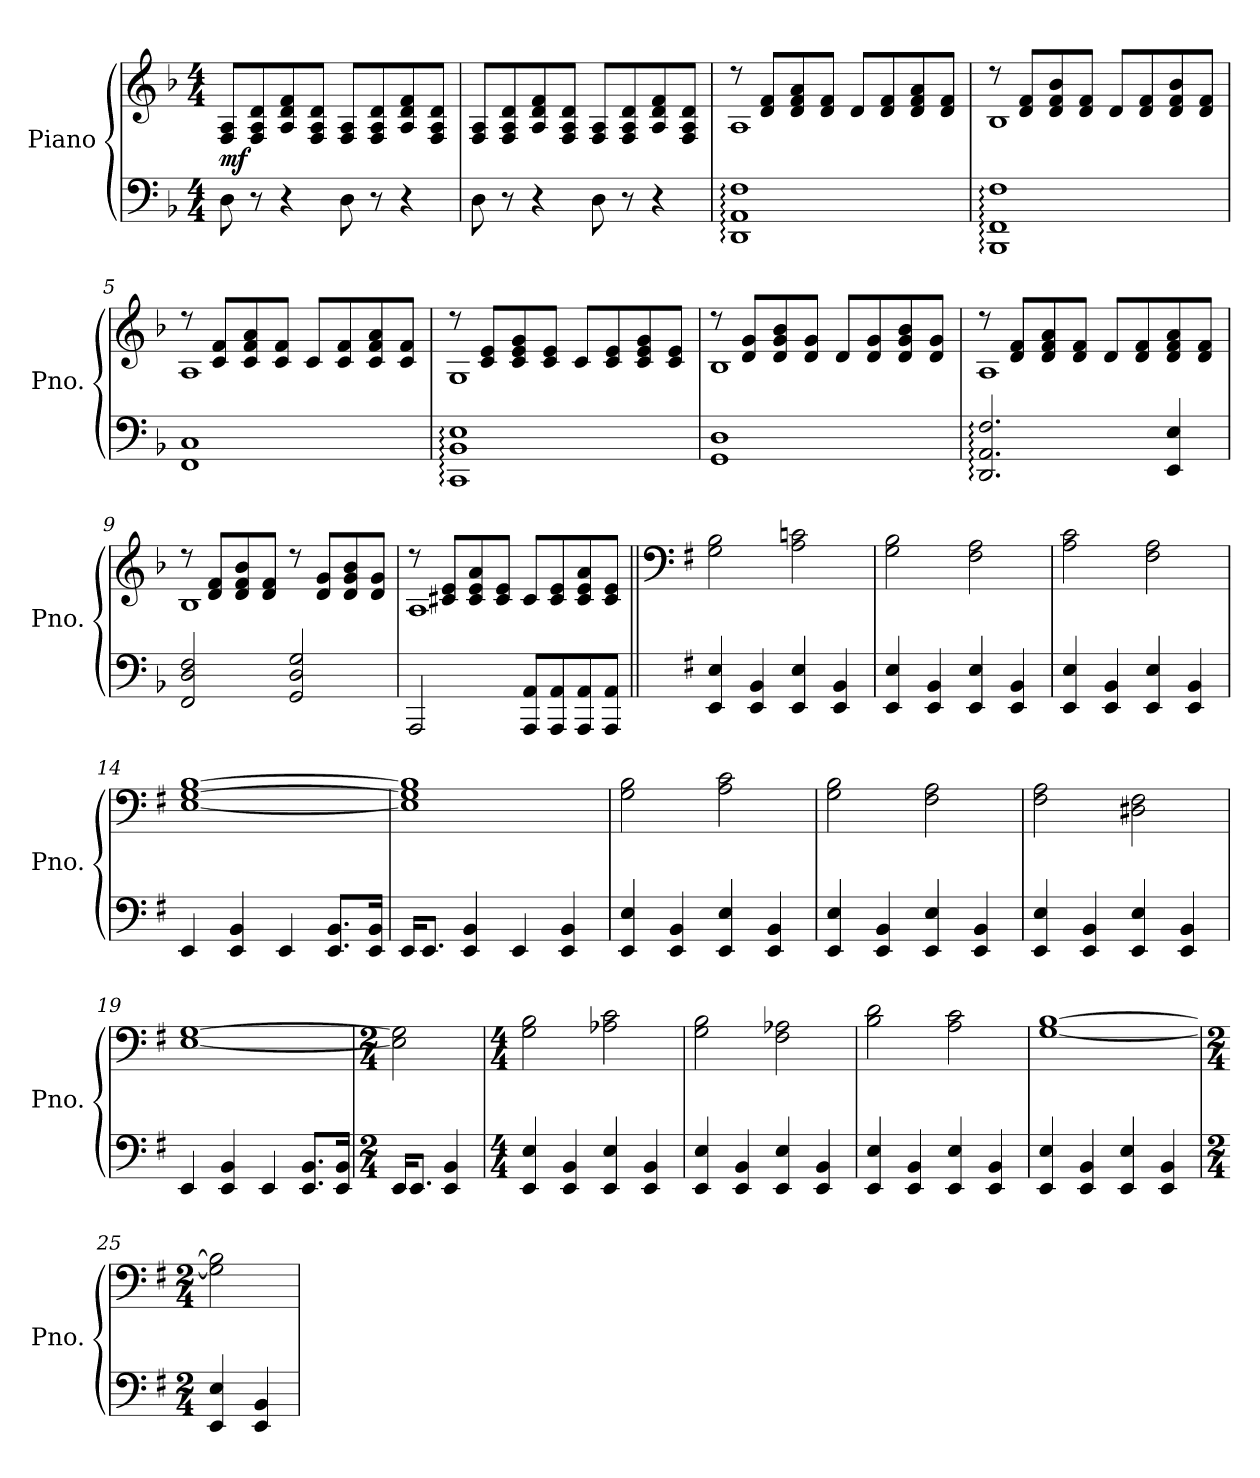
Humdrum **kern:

**kern	**kern	**dynam
*part1	*part1	*part1
*staff2	*staff1	*staff1/2
*I"Piano	*	*
*I'Pno.	*	*
*clefF4	*clefG2	*
*k[b-]	*k[b-]	*
*M4/4	*M4/4	*
*MM112	*MM112	*
=1	=1	=1
!	!	!LO:DY:b
8D\	8F/ 8A/L	mf
8r	8F/ 8A/ 8d/	.
4r	8A/ 8d/ 8f/	.
.	8F/ 8A/ 8d/J	.
8D\	8F/ 8A/L	.
8r	8F/ 8A/ 8d/	.
4r	8A/ 8d/ 8f/	.
.	8F/ 8A/ 8d/J	.
=2	=2	=2
8D\	8F/ 8A/L	.
8r	8F/ 8A/ 8d/	.
4r	8A/ 8d/ 8f/	.
.	8F/ 8A/ 8d/J	.
8D\	8F/ 8A/L	.
8r	8F/ 8A/ 8d/	.
4r	8A/ 8d/ 8f/	.
.	8F/ 8A/ 8d/J	.
=3	=3	=3
*	*^	*
1DD: 1AA: 1F:	8r	1A	.
.	8d/ 8f/L	.	.
.	8d/ 8f/ 8a/	.	.
.	8d/ 8f/J	.	.
.	8d/L	.	.
.	8d/ 8f/	.	.
.	8d/ 8f/ 8a/	.	.
.	8d/ 8f/J	.	.
=4	=4	=4	=4
1BBB-: 1FF: 1F:	8r	1B-	.
.	8d/ 8f/L	.	.
.	8d/ 8f/ 8b-/	.	.
.	8d/ 8f/J	.	.
.	8d/L	.	.
.	8d/ 8f/	.	.
.	8d/ 8f/ 8b-/	.	.
.	8d/ 8f/J	.	.
!!LO:LB:g=z	!!
=5	=5	=5	=5
1FF 1C	8r	1A	.
.	8c/ 8f/L	.	.
.	8c/ 8f/ 8a/	.	.
.	8c/ 8f/J	.	.
.	8c/L	.	.
.	8c/ 8f/	.	.
.	8c/ 8f/ 8a/	.	.
.	8c/ 8f/J	.	.
=6	=6	=6	=6
1CC: 1BB-: 1E:	8r	1G	.
.	8c/ 8e/L	.	.
.	8c/ 8e/ 8g/	.	.
.	8c/ 8e/J	.	.
.	8c/L	.	.
.	8c/ 8e/	.	.
.	8c/ 8e/ 8g/	.	.
.	8c/ 8e/J	.	.
=7	=7	=7	=7
1GG 1D	8r	1B-	.
.	8d/ 8g/L	.	.
.	8d/ 8g/ 8b-/	.	.
.	8d/ 8g/J	.	.
.	8d/L	.	.
.	8d/ 8g/	.	.
.	8d/ 8g/ 8b-/	.	.
.	8d/ 8g/J	.	.
=8	=8	=8	=8
2.DD/: 2.AA/: 2.F/:	8r	1A	.
.	8d/ 8f/L	.	.
.	8d/ 8f/ 8a/	.	.
.	8d/ 8f/J	.	.
.	8d/L	.	.
.	8d/ 8f/	.	.
4EE/ 4E/	8d/ 8f/ 8a/	.	.
.	8d/ 8f/J	.	.
!!LO:LB:g=z	!!
=9	=9	=9	=9
2FF/ 2D/ 2F/	8r	1B-	.
.	8d/ 8f/L	.	.
.	8d/ 8f/ 8b-/	.	.
.	8d/ 8f/J	.	.
2GG/ 2D/ 2G/	8r	.	.
.	8d/ 8g/L	.	.
.	8d/ 8g/ 8b-/	.	.
.	8d/ 8g/J	.	.
=10	=10	=10	=10
2AAA/	8r	1A	.
.	8c#X/ 8e/L	.	.
.	8c#/ 8e/ 8a/	.	.
.	8c#/ 8e/J	.	.
8AAA/ 8AA/L	8c#/L	.	.
8AAA/ 8AA/	8c#/ 8e/	.	.
8AAA/ 8AA/	8c#/ 8e/ 8a/	.	.
8AAA/ 8AA/J	8c#/ 8e/J	.	.
*	*v	*v	*
=11||	=11||	=11||
*	*clefF4	*
*k[f#]	*k[f#]	*
4EE/ 4E/	2G\ 2B\	.
4EE/ 4BB/	.	.
4EE/ 4E/	2A\ 2cn\	.
4EE/ 4BB/	.	.
=12	=12	=12
4EE/ 4E/	2G\ 2B\	.
4EE/ 4BB/	.	.
4EE/ 4E/	2F#\ 2A\	.
4EE/ 4BB/	.	.
=13	=13	=13
4EE/ 4E/	2A\ 2c\	.
4EE/ 4BB/	.	.
4EE/ 4E/	2F#\ 2A\	.
4EE/ 4BB/	.	.
!!LO:LB:g=z
=14	=14	=14
4EE/	[1E [1G [1B	.
4EE/ 4BB/	.	.
4EE/	.	.
8.EE/ 8.BB/L	.	.
16EE/ 16BB/Jk	.	.
=15	=15	=15
16EE/KL	1E] 1G] 1B]	.
8.EE/J	.	.
4EE/ 4BB/	.	.
4EE/	.	.
4EE/ 4BB/	.	.
=16	=16	=16
4EE/ 4E/	2G\ 2B\	.
4EE/ 4BB/	.	.
4EE/ 4E/	2A\ 2c\	.
4EE/ 4BB/	.	.
=17	=17	=17
4EE/ 4E/	2G\ 2B\	.
4EE/ 4BB/	.	.
4EE/ 4E/	2F#\ 2A\	.
4EE/ 4BB/	.	.
=18	=18	=18
4EE/ 4E/	2F#\ 2A\	.
4EE/ 4BB/	.	.
4EE/ 4E/	2D#X\ 2F#\	.
4EE/ 4BB/	.	.
=19	=19	=19
4EE/	[1E [1G	.
4EE/ 4BB/	.	.
4EE/	.	.
8.EE/ 8.BB/L	.	.
16EE/ 16BB/Jk	.	.
!!LO:LB:g=z
=20	=20	=20
*M2/4	*M2/4	*
16EE/KL	2E\] 2G\]	.
8.EE/J	.	.
4EE/ 4BB/	.	.
=21	=21	=21
*M4/4	*M4/4	*
4EE/ 4E/	2G\ 2B\	.
4EE/ 4BB/	.	.
4EE/ 4E/	2A-X\ 2c\	.
4EE/ 4BB/	.	.
=22	=22	=22
4EE/ 4E/	2G\ 2B\	.
4EE/ 4BB/	.	.
4EE/ 4E/	2F#\ 2A-X\	.
4EE/ 4BB/	.	.
=23	=23	=23
4EE/ 4E/	2B\ 2d\	.
4EE/ 4BB/	.	.
4EE/ 4E/	2A\ 2c\	.
4EE/ 4BB/	.	.
=24	=24	=24
4EE/ 4E/	[1G [1B	.
4EE/ 4BB/	.	.
4EE/ 4E/	.	.
4EE/ 4BB/	.	.
=25	=25	=25
*M2/4	*M2/4	*
4EE/ 4E/	2G\] 2B\]	.
4EE/ 4BB/	.	.
=	=	=
*-	*-	*-
